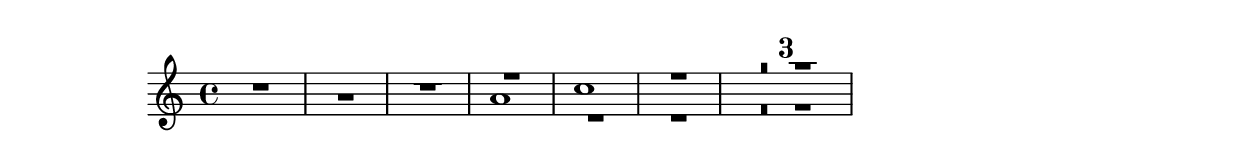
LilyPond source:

%% DO NOT EDIT this file manually; it is automatically
%% generated from LSR http://lsr.dsi.unimi.it
%% Make any changes in LSR itself, or in Documentation/snippets/new/ ,
%% and then run scripts/auxiliar/makelsr.py
%%
%% This file is in the public domain.
\version "2.12.2"

\header {
  lsrtags = "rhythms, tweaks-and-overrides"

%% Translation of GIT committish: fa19277d20f8ab0397c560eb0e7b814bd804ecec
 doctitlees = "Posicionar los silencios multicompás"
 texidoces = "
A diferencia de los silencios normales, no existe una instrucción
predefinida para modificar la posición predeterminada de un
símbolo de silencio multicompás sobre el pentagrama, adjuntándolo
a una nota, independientemente de cuál sea su forma.  Sin embargo,
en la música polifónica los silencios multicompás de las voces de
numeración par e impar están separados verticalmente.  La
colocación de los silencios multicompás se puede controlar como se
ve a continuación:

"

%% Translation of GIT committish: 0a868be38a775ecb1ef935b079000cebbc64de40
texidocde = "
Anders als bei normalen Pausen gibt es keinen direkten Befehl, um die
vertikale Position von Ganztaktpausen zu beeinflussen, indem man sie an
eine Tonhöhe anhängt.  In polyphoner Notation wird aber dennoch die
Position der Pausen von geraden und ungeraden Stimmen voneinander
unterschieden.  Die Position von Ganztaktpausen kann wie folgt verändert
werden:
 "
  doctitlede = "Positionierung von Ganztaktpausen"



%% Translation of GIT committish: 4da4307e396243a5a3bc33a0c2753acac92cb685
  texidocfr = "
Si l'on peut positionner verticalement un silence simple en le
rattachant à une note, il n'en va pas de même pour un silence
multi-mesures.  Néanmoins, et uniquement dans le cadre de musique
polyphonique, les silences multi-mesures sont positionnés différemment
selon qu'ils appartiennent à une voix au numéro pair ou impair.  Le
positionnement des silences multi-mesures peut se contrôler ainsi :
"
  doctitlefr = "Positionnement des silences multi-mesures"

  texidoc = "
Unlike ordinary rests, there is no predefined command to change the
staff position of a multi-measure rest symbol of either form by
attaching it to a note.  However, in polyphonic music multi-measure
rests in odd-numbered and even-numbered voices are vertically
separated. The positioning of multi-measure rests can be controlled as
follows:

"
  doctitle = "Positioning multi-measure rests"
} % begin verbatim

\relative c'' {
  % MMR - Multi-Measure Rest
  % MMRs by default are set under the fourth line
  R1
  % They can be moved with an override
  \override MultiMeasureRest #'staff-position = #-2
  R1
  % A value of 0 is the default position;
  % the following trick moves the rest to the center line
  \override MultiMeasureRest #'staff-position = #-0.01
  R1
  % MMRs in odd-numbered voices are under the top line
  << { R1 } \\ { a1 } >>
  % MMRs in even-numbered voices are under the bottom line
  << { c1 } \\ { R1 } >>
  % They remain separated even in empty measures
  << { R1 } \\ { R1 } >>
  % This brings them together even though there are two voices
  \compressFullBarRests
  <<
    \revert MultiMeasureRest #'staff-position
    { R1*3 }
    \\
    \revert MultiMeasureRest #'staff-position
    { R1*3 }
  >>
}
